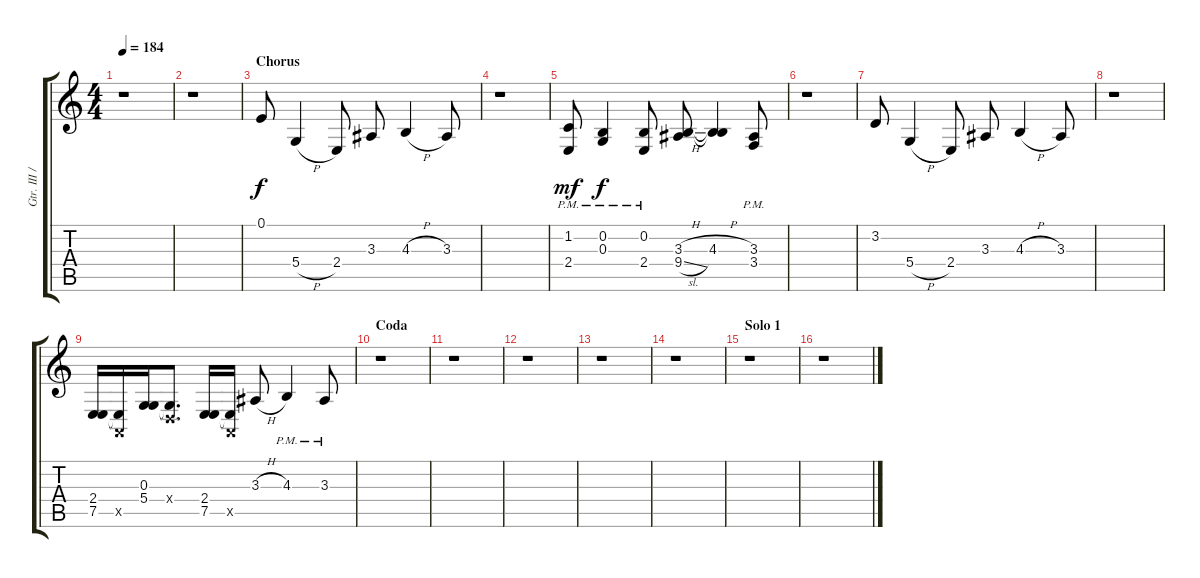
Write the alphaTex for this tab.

\track ("Gtr. III / Voice / Effects" "Gtr. III /") {instrument lead6voice}
\staff {score tabs}
\tuning (E4 B3 G3 D3 A2 E2) {hide}
\ts (4 4)
\tempo 184
\clef g2
\ks c
r.1{dy f} |
r.1 |
\section ("" "Chorus")
0.1.8 5.4{h}.4 2.4.8 3.3.8 4.3{h}.4 3.3.8 |
r.1 |
(1.2{pm} 2.4).8{dy mf} (0.2{pm} 0.3).4{dy f} (0.2{pm} 2.4).8 (3.3{h} 9.4{sl}).8 (4.3{h} 9.4{t}).4 (3.3{pm} 3.4{pm}).8 |
r.1 |
3.2.8 5.4{h}.4 2.4.8 3.3.8 4.3{h}.4 3.3.8 |
r.1 |
(2.4 7.5).16 (2.4{t} 0.5{x}).16 (0.3 5.4).16 (0.3{t} 0.4{x}).8{d} (2.4 7.5).16 (2.4{t} 0.5{x}).16 3.3{h}.8 4.3{pm}.4 3.3{pm}.8 |
\section ("" "Coda")
r.1 |
r.1 |
r.1 |
r.1 |
r.1 |
\section ("" "Solo 1")
r.1 |
r.1
